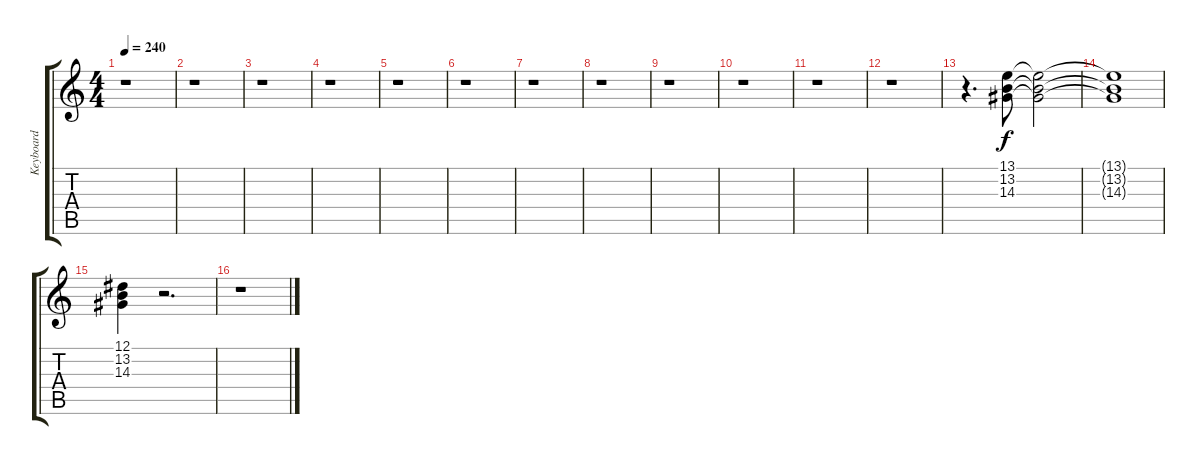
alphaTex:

\track ("Keyboard" "Keyboard") {instrument reedorgan}
\staff {score tabs}
\tuning (Eb4 Bb3 Gb3 Db3 Ab2 Eb2) {hide}
\ts (4 4)
\tempo 240
\clef g2
\ks c
r.1{dy f instrument reedorgan} |
r.1 |
r.1 |
r.1 |
r.1 |
r.1 |
r.1 |
r.1 |
r.1 |
r.1 |
r.1 |
r.1 |
r.4{d} (13.1 13.2 14.3).8 (13.1{t} 13.2{t} 14.3{t}).2 |
(13.1{t} 13.2{t} 14.3{t}).1 |
(12.1 13.2 14.3).4 r.2{d} |
r.1
